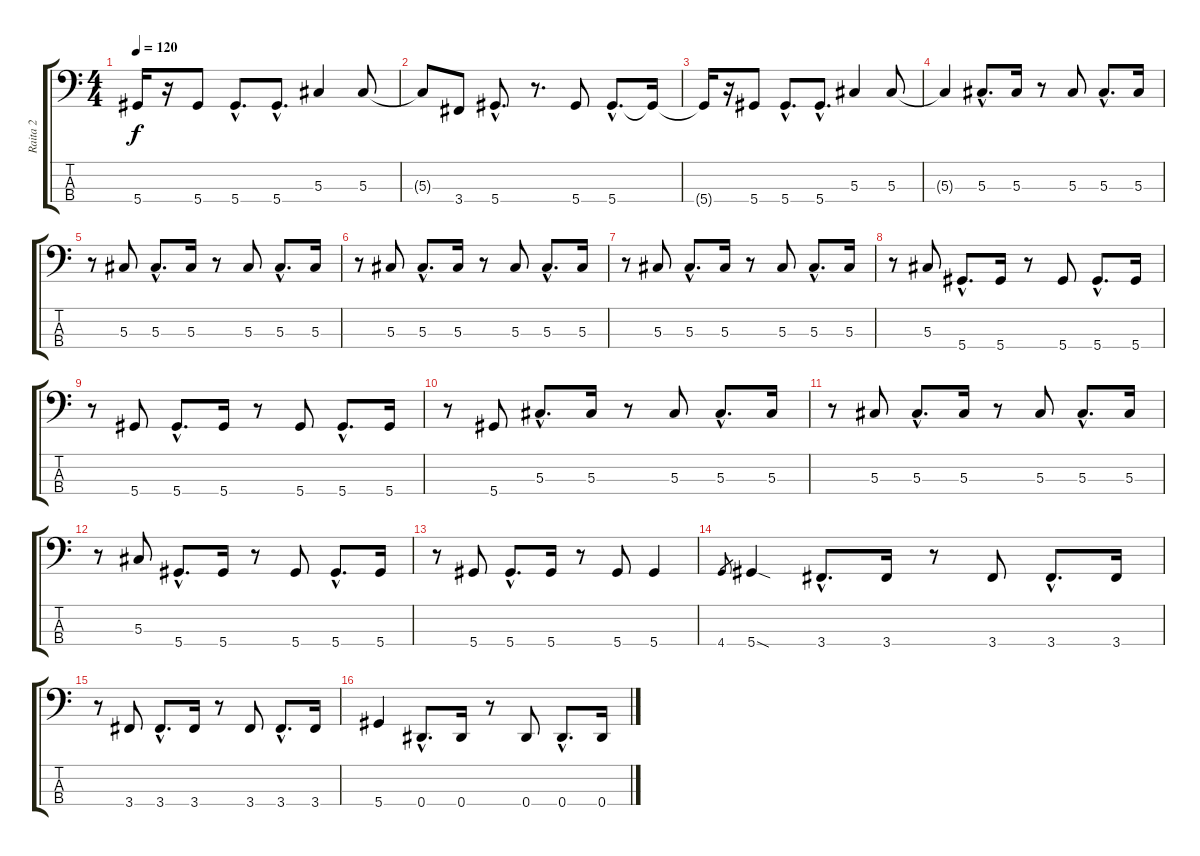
\track ("Raita 2" "Raita 2") {instrument electricbassfinger}
\staff {score tabs}
\tuning (Gb2 Db2 Ab1 Eb1) {hide}
\ts (4 4)
\tempo 120
\clef f4
\ks c
5.4{t}.16{dy f} r.16 5.4.8 5.4{hac}.8{d} 5.4{hac}.8{d} 5.3.4 5.3.8 |
5.3{t}.8 3.4.8 5.4{hac}.8{d} r.8{d} 5.4.8 5.4{hac}.8{d} 5.4{t}.16 |
5.4{t}.16 r.16 5.4.8 5.4{hac}.8{d} 5.4{hac}.8{d} 5.3.4 5.3.8 |
5.3{t}.4 5.3{hac}.8{d} 5.3.16 r.8 5.3.8 5.3{hac}.8{d} 5.3.16 |
r.8 5.3.8 5.3{hac}.8{d} 5.3.16 r.8 5.3.8 5.3{hac}.8{d} 5.3.16 |
r.8 5.3.8 5.3{hac}.8{d} 5.3.16 r.8 5.3.8 5.3{hac}.8{d} 5.3.16 |
r.8 5.3.8 5.3{hac}.8{d} 5.3.16 r.8 5.3.8 5.3{hac}.8{d} 5.3.16 |
r.8 5.3.8 5.4{hac}.8{d} 5.4.16 r.8 5.4.8 5.4{hac}.8{d} 5.4.16 |
r.8 5.4.8 5.4{hac}.8{d} 5.4.16 r.8 5.4.8 5.4{hac}.8{d} 5.4.16 |
r.8 5.4.8 5.3{hac}.8{d} 5.3.16 r.8 5.3.8 5.3{hac}.8{d} 5.3.16 |
r.8 5.3.8 5.3{hac}.8{d} 5.3.16 r.8 5.3.8 5.3{hac}.8{d} 5.3.16 |
r.8 5.3.8 5.4{hac}.8{d} 5.4.16 r.8 5.4.8 5.4{hac}.8{d} 5.4.16 |
r.8 5.4.8 5.4{hac}.8{d} 5.4.16 r.8 5.4.8 5.4.4 |
4.4.8{gr} 5.4{sod}.4 3.4{hac}.8{d} 3.4.16 r.8 3.4.8 3.4{hac}.8{d} 3.4.16 |
r.8 3.4.8 3.4{hac}.8{d} 3.4.16 r.8 3.4.8 3.4{hac}.8{d} 3.4.16 |
5.4.4 0.4{hac}.8{d} 0.4.16 r.8 0.4.8 0.4{hac}.8{d} 0.4.16
